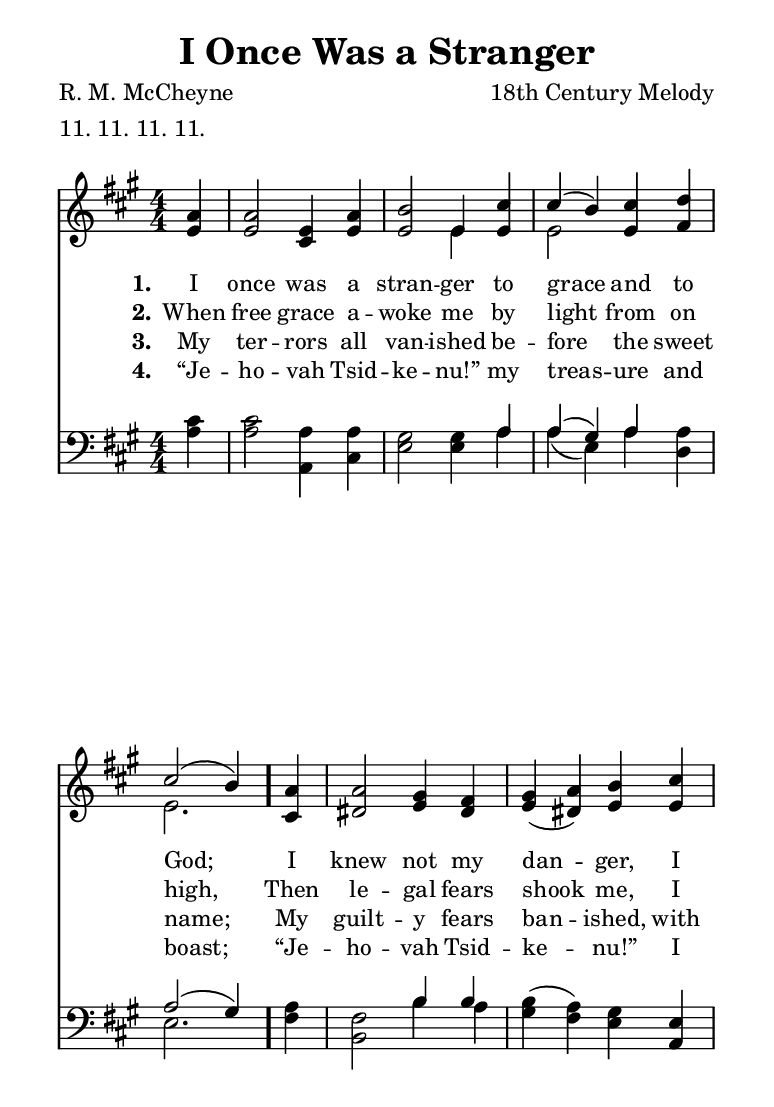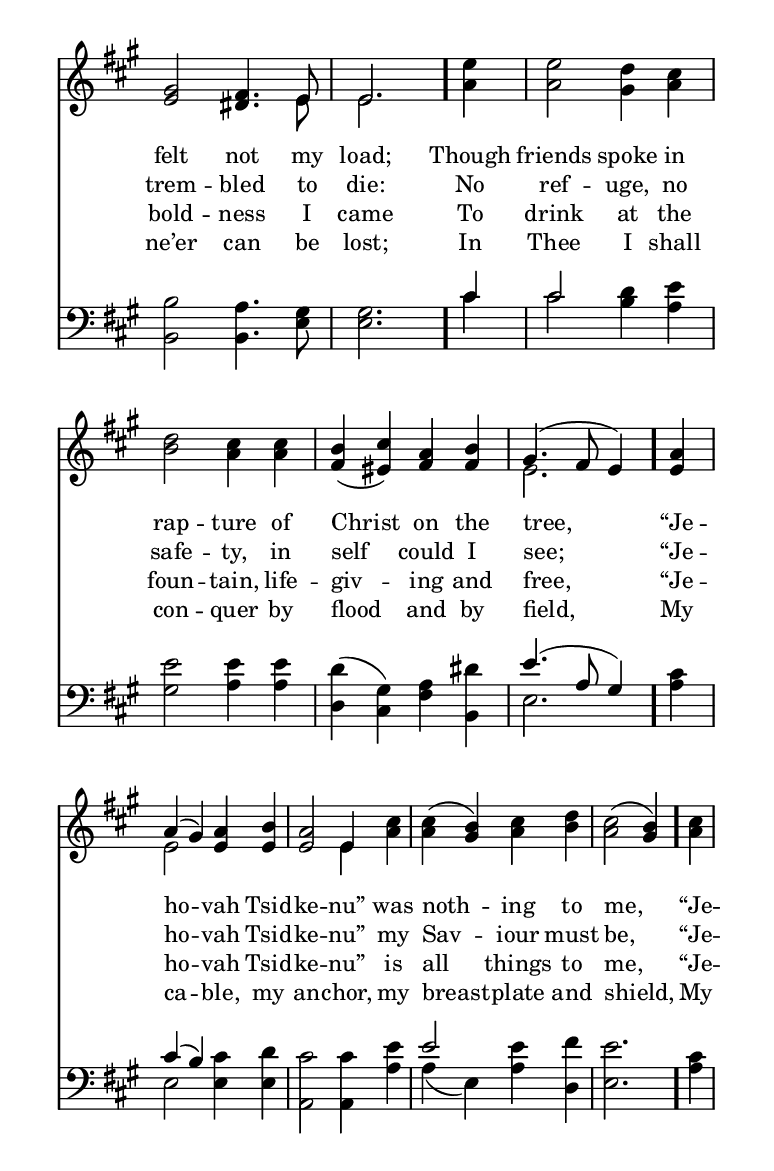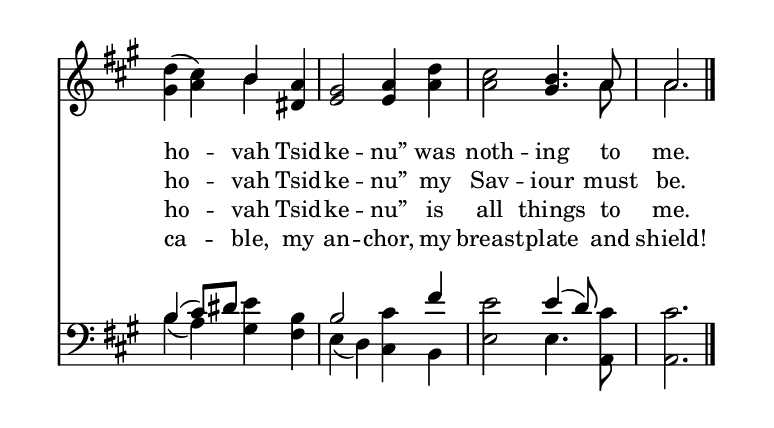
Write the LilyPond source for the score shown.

\include "common/global.ily"
\paper {
  \include "common/paper.ily"
}

\header{
  %gospel
  hymnnumber = "226"
  title = "I Once Was a Stranger"
  tunename = "Adeste Fideles"
  meter = "11. 11. 11. 11."
  poet = "R. M. McCheyne"
  composer = "18th Century Melody"
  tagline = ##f
}

global = {
  \include "common/overrides.ily"
  \override Staff.TimeSignature.style = #'numbered
  \time 4/4
  \override Score.MetronomeMark.transparent = ##t % hide all fermata changes too
  \tempo 4=100
  \key a \major
  \partial 4
  \autoBeamOff
}

notesSoprano = {
\global
\relative c'' {

  a4 | a2 e4 a | b2 e,4 cis' | cis( b) cis d | cis2( b4)
  a4 | a2 gis4 fis | gis( a) b cis | gis2 fis4. e8 | e2.
  e'4 | e2 d4 cis | d2 cis4 cis | b( cis) a b | gis4.( fis8 e4)
  a4 | a( gis) a b | a2 e4 cis' | cis( b) cis d | cis2( b4)
  cis4 | d( cis) b a | gis2 a4 d | cis2 b4. a8 | a2.

  \bar "|."

}
}

notesAlto = {
\global
\relative e' {

  e4 | e2 cis4 e | e2 e4 e | e2 e4 fis | e2.
  cis4 | dis2 e4 dis | e( dis) e e | e2 dis4. e8 | e2.
  a4 | a2 gis4 a | b2 a4 a | fis( eis) fis fis | e2.
  e4 | e2 e4 e | e2 e4 a | a( gis) a b | a2( gis4)
  a4 | gis( a) b dis, | e2 e4 a | a2 gis4. a8 | a2.

}
}

notesTenor = {
\global
\relative a {

  cis4 | cis2 a4 a | gis2 gis4 a | a( gis) a a | a2( gis4)
  a4 | fis2 b4 b | b( a) gis e | b'2 a4. gis8 | gis2.
  cis4 | cis2 d4 e | e2 e4 e | d( gis,) a dis | e4.( a,8 gis4)
  cis4 | cis( b) cis d | cis2 cis4 e | e2 e4 fis | e2.
  cis4 | b( cis8[) dis] e4 b | b2 cis4 fis | e2 e4( d8) cis | cis2.

}
}

notesBass = {
\global
\relative f {

  a4 | a2 a,4 cis | e2 e4 a | a( e) a d, | e2.
  fis4 | b,2 b'4 a | gis( fis) e a, | b2 b4. e8 | e2.
  cis'4 | cis2 b4 a | gis2 a4 a | d,4( cis) fis b, | e2.
  a4 | e2 e4 e | a,2 a4 a' | a( e) a d, | e2.
  a4 | b( a) gis fis | e( d) cis b | e2 e4. a,8 | a2.

}
}

wordsA = \lyricmode {
\set stanza = "1."

I once was a stran -- ger to grace and to God; \bar "."
I knew not my dan -- ger, I felt not my load; \bar "."
Though friends spoke in rap -- ture of Christ on the tree, \bar "."
“Je -- ho -- vah Tsid -- ke -- nu” was noth -- ing to me, \bar "."
“Je -- ho -- vah Tsid -- ke -- nu” was noth -- ing to me. \bar "."

}

wordsB = \lyricmode {
\set stanza = "2."

When free grace a -- woke me by light from on high,
Then le -- gal fears shook me, I trem -- bled to die:
No ref -- uge, no safe -- ty, in self could I see;
“Je -- ho -- vah Tsid -- ke -- nu” my Sav -- iour must be,
“Je -- ho -- vah Tsid -- ke -- nu” my Sav -- iour must be.

}

wordsC = \lyricmode {
\set stanza = "3."

My ter -- rors all van -- ished be -- fore the sweet name;
My guilt -- y fears ban -- ished, with bold -- ness I came
To drink at the foun -- tain, life -- giv -- ing and free,
“Je -- ho -- vah Tsid -- ke -- nu”  is all things to me,
“Je -- ho -- vah Tsid -- ke -- nu”  is all things to me.

}

wordsD = \lyricmode {
\set stanza = "4."

“Je -- ho -- vah Tsid -- ke -- nu!” my treas -- ure and boast;
“Je -- ho -- vah Tsid -- ke -- nu!” I ne’er can be lost;
In Thee I shall con -- quer by flood and by field,
My ca -- ble, my an -- chor, my breast -- plate and shield,
My ca -- ble, my an -- chor, my breast -- plate and shield!

}

\score {
  \context ChoirStaff <<
    \context Staff = upper <<
      \set Staff.autoBeaming = ##f
      \set ChoirStaff.systemStartDelimiter = #'SystemStartBar
      \set ChoirStaff.printPartCombineTexts = ##f
      \partcombine #'(2 . 9) \notesSoprano \notesAlto
      \context NullVoice = sopranos { \voiceOne << \notesSoprano >> }
      \context Lyrics = one   \lyricsto sopranos \wordsA
      \context Lyrics = two   \lyricsto sopranos \wordsB
      \context Lyrics = three \lyricsto sopranos \wordsC
      \context Lyrics = four  \lyricsto sopranos \wordsD
    >>
    \context Staff = men <<
      \set Staff.autoBeaming = ##f
      \clef bass
      \set ChoirStaff.printPartCombineTexts = ##f
      \partcombine #'(2 . 9) \notesTenor \notesBass
    >>
  >>
  \layout {
    \include "common/layout.ily"
  }
  \midi{
    \include "common/midi.ily"
  }
}

\version "2.19.49"  % necessary for upgrading to future LilyPond versions.

% vi:set et ts=2 sw=2 ai nocindent syntax=lilypond:
